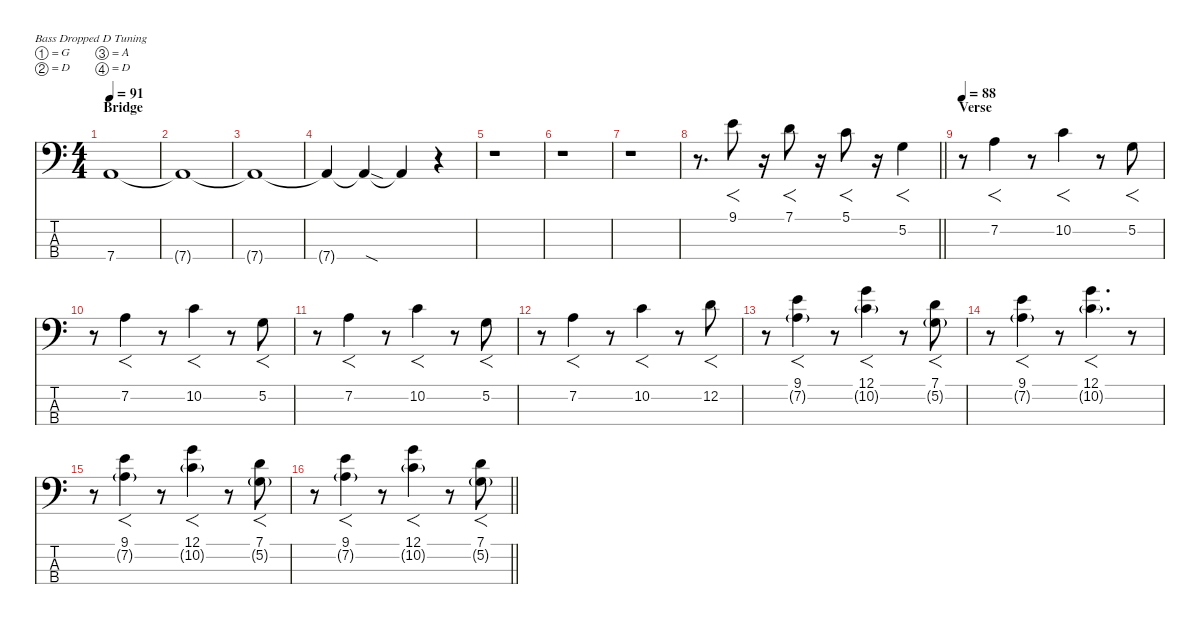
\defaultSystemsLayout 4
\hideDynamics
\bracketExtendMode nobrackets
\singleTrackTrackNamePolicy hidden
\multiTrackTrackNamePolicy hidden
\otherSystemsTrackNameOrientation horizontal
\track ("Bass" "el.bs.") {instrument electricbasspick}
\staff {score tabs}
\tuning (G2 D2 A1 D1)
\ts (4 4)
\section ("" "Bridge")
\tempo 91
\clef f4
\ks c
7.4.1{dy f beam Up} |
7.4{t}.1{beam Up} |
7.4{t}.1{beam Up} |
7.4{t}.4{beam Up} 7.4{sod t}.4{beam Up} 7.4{t}.4{beam Up} r.4{beam Up} |
r.1{beam Down} |
r.1{beam Down} |
r.1{beam Down} |
\barLineRight lightlight
r.8{d instrument overdrivenguitar beam Down} 9.1.8{f dy mf beam Down} r.16{beam Down} 7.1.8{f beam Down} r.16{beam Down} 5.1.8{f beam Down} r.16{beam Down} 5.2.4{f beam Down} |
\section ("" "Verse")
\tempo 88
r.8{beam Down} 7.2.4{f beam Down} r.8{beam Down} 10.2.4{f beam Down} r.8{beam Down} 5.2.8{f beam Down} |
r.8{beam Down} 7.2.4{f beam Down} r.8{beam Down} 10.2.4{f beam Down} r.8{beam Down} 5.2.8{f beam Down} |
r.8{beam Down} 7.2.4{f beam Down} r.8{beam Down} 10.2.4{f beam Down} r.8{beam Down} 5.2.8{f beam Down} |
r.8{beam Down} 7.2.4{f beam Down} r.8{beam Down} 10.2.4{f beam Down} r.8{beam Down} 12.2.8{f beam Down} |
r.8{beam Down} (9.1 7.2{g}).4{f beam Down} r.8{beam Down} (12.1 10.2{g}).4{f beam Down} r.8{beam Down} (7.1 5.2{g}).8{f beam Down} |
r.8{beam Down} (9.1 7.2{g}).4{f beam Down} r.8{beam Down} (12.1 10.2{g}).4{f d beam Down} r.8{beam Down} |
r.8{beam Down} (9.1 7.2{g}).4{f beam Down} r.8{beam Down} (12.1 10.2{g}).4{f beam Down} r.8{beam Down} (7.1 5.2{g}).8{f beam Down} |
\barLineRight lightlight
r.8{beam Down} (9.1 7.2{g}).4{f beam Down} r.8{beam Down} (12.1 10.2{g}).4{f beam Down} r.8{beam Down} (7.1 5.2{g}).8{f beam Down}
